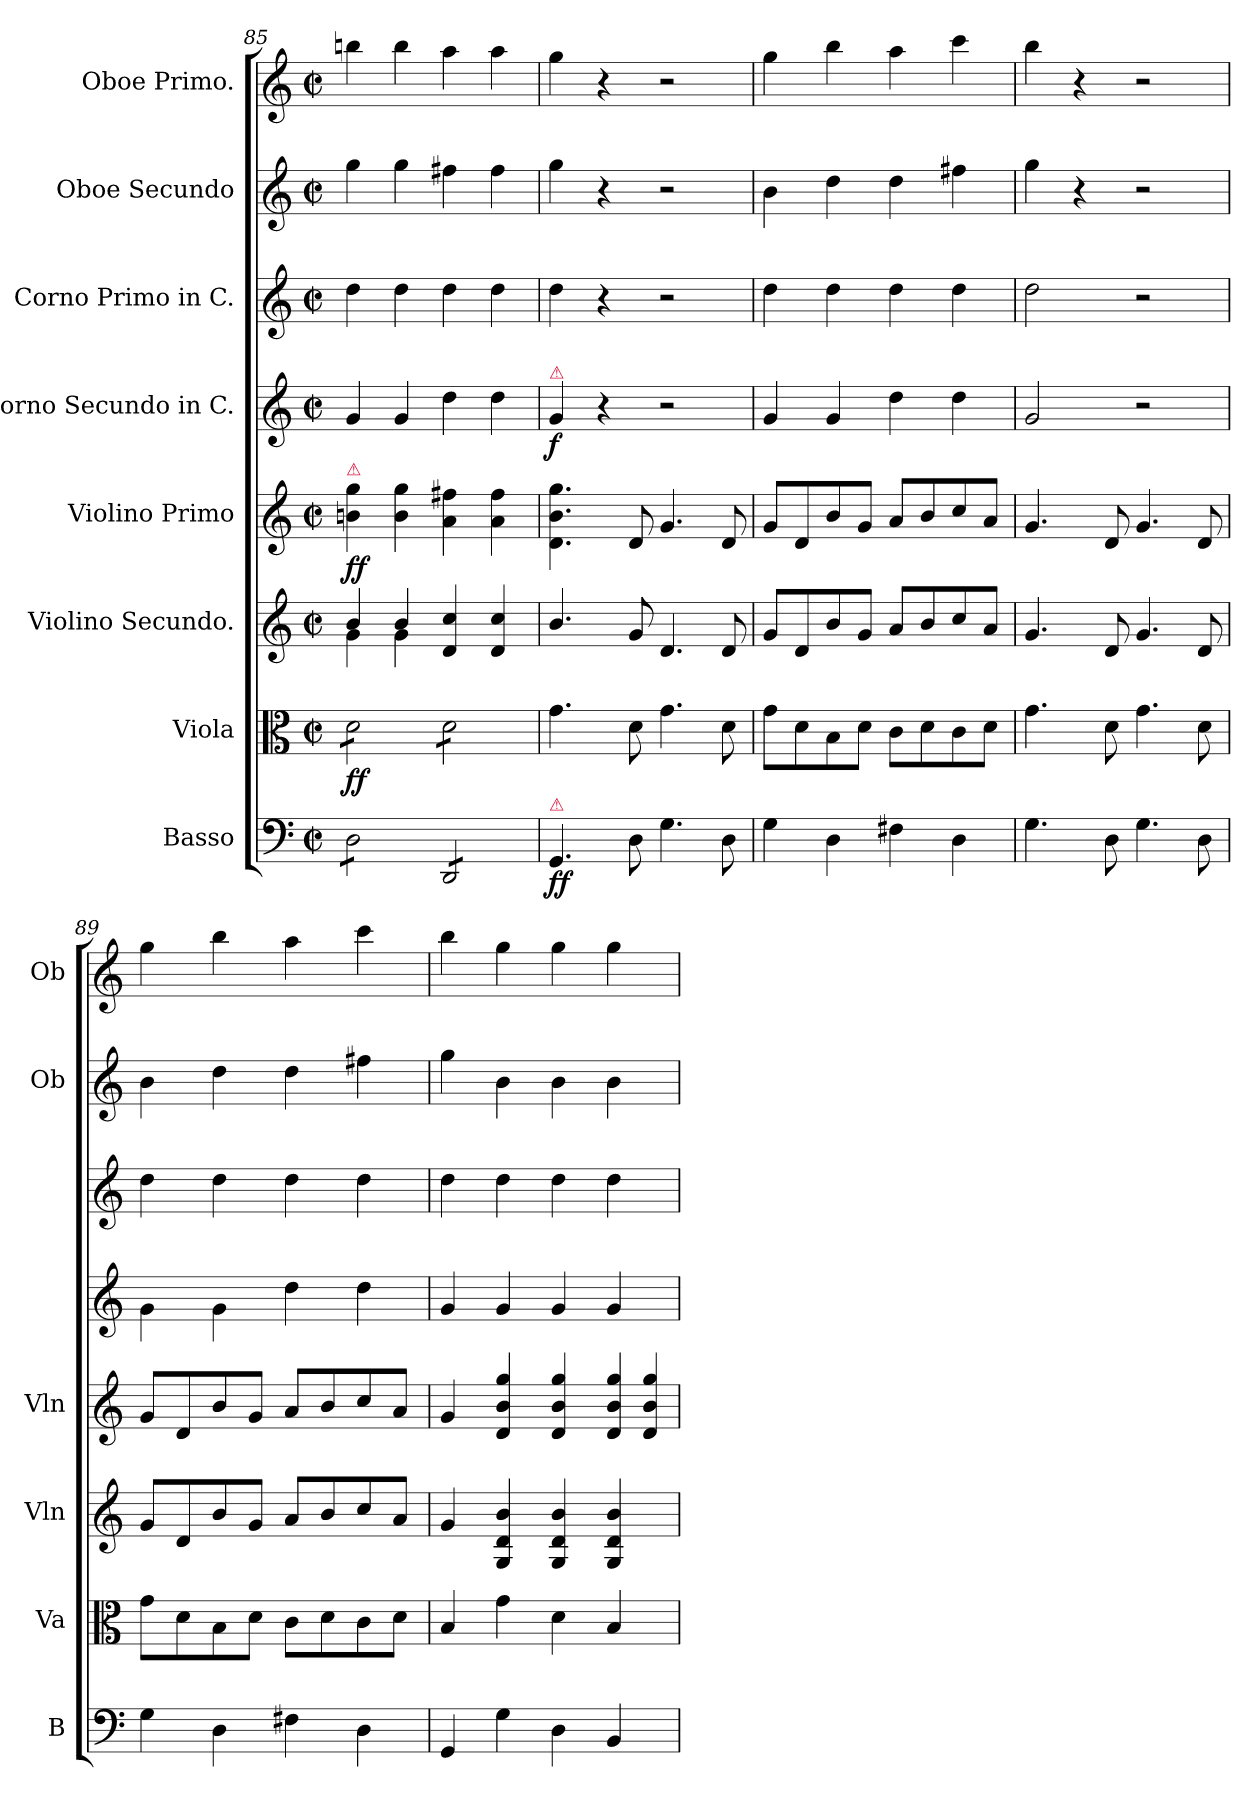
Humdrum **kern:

**kern	**dynam	**kern	**dynam	**kern	**kern	**dynam	**kern	**dynam	**kern	**kern	**kern
*part8	*part8	*part7	*part7	*part6	*part5	*part5	*part4	*part4	*part3	*part2	*part1
*staff8	*staff8	*staff7	*staff7	*staff6	*staff5	*staff5	*staff4	*staff4	*staff3	*staff2	*staff1
*I"Basso	*	*I"Viola	*	*I"Violino Secundo.	*I"Violino Primo	*	*I"Corno Secundo in C.	*	*I"Corno Primo in C.	*I"Oboe Secundo	*I"Oboe Primo.
*I'B	*	*I'Va	*	*I'Vln	*I'Vln	*	*	*	*	*I'Ob	*I'Ob
*clefF4	*	*clefC3	*	*clefG2	*clefG2	*	*clefG2	*	*clefG2	*clefG2	*clefG2
*k[]	*	*k[]	*	*k[]	*k[]	*	*k[]	*	*k[]	*k[]	*k[]
*C:	*	*C:	*	*C:	*C:	*	*C:	*	*C:	*C:	*C:
*M2/2	*	*M2/2	*	*M2/2	*M2/2	*	*M2/2	*	*M2/2	*M2/2	*M2/2
*met(c|)	*	*met(c|)	*	*met(c|)	*met(c|)	*	*met(c|)	*	*met(c|)	*met(c|)	*met(c|)
=85	=85	=85	=85	=85	=85	=85	=85	=85	=85	=85	=85
*	*	*	*	*^	*	*	*	*	*	*	*
!	!	!	!	!	!	!LO:TX:a:color=crimson:t=⚠	!	!	!	!	!	!
!	!	!LO:TX:a:color=crimson:t=⚠	!	!	!	!	!	!	!	!	!	!
*tremolo	*	*	*	*	*	*	*	*	*	*	*	*
*	*	*tremolo	*	*	*	*	*	*	*	*	*	*
8D\L	.	8d\L	ff	4b/	4g\	4bn\ 4gg\	ff	4g/	.	4dd\	4gg\	4bbn\
8D\	.	8d\	.	.	.	.	.	.	.	.	.	.
8D\	.	8d\	.	4b/	4g\	4b\ 4gg\	.	4g/	.	4dd\	4gg\	4bb\
8D\J	.	8d\J	.	.	.	.	.	.	.	.	.	.
8DD/L	.	8d\L	.	4d/ 4cc/	2rcyy	4a\ 4ff#X\	.	4dd\	.	4dd\	4ff#X\	4aa\
8DD/	.	8d\	.	.	.	.	.	.	.	.	.	.
8DD/	.	8d\	.	4d/ 4cc/	.	4a\ 4ff#\	.	4dd\	.	4dd\	4ff#\	4aa\
8DD/J	.	8d\J	.	.	.	.	.	.	.	.	.	.
*	*	*Xtremolo	*	*	*	*	*	*	*	*	*	*
*Xtremolo	*	*	*	*	*	*	*	*	*	*	*	*
*	*	*	*	*v	*v	*	*	*	*	*	*	*
=86	=86	=86	=86	=86	=86	=86	=86	=86	=86	=86	=86
!	!	!	!	!	!	!	!LO:TX:a:color=crimson:t=⚠	!	!	!	!
!LO:TX:a:color=crimson:t=⚠	!	!	!	!	!	!	!	!	!	!	!
4.GG/	ff	4.g\	.	4.b/	4.d\ 4.b\ 4.gg\	.	4g/	f	4dd\	4gg\	4gg\
.	.	.	.	.	.	.	4r	.	4r	4r	4r
8D\	.	8d\	.	8g/	8d/	.	.	.	.	.	.
4.G\	.	4.g\	.	4.d/	4.g/	.	2r	.	2r	2r	2r
8D\	.	8d\	.	8d/	8d/	.	.	.	.	.	.
=87	=87	=87	=87	=87	=87	=87	=87	=87	=87	=87	=87
4G\	.	8g\L	.	8g/L	8g/L	.	4g/	.	4dd\	4b\	4gg\
.	.	8d\	.	8d/	8d/	.	.	.	.	.	.
4D\	.	8B\	.	8b/	8b/	.	4g/	.	4dd\	4dd\	4bb\
.	.	8d\J	.	8g/J	8g/J	.	.	.	.	.	.
4F#X\	.	8c\L	.	8a/L	8a/L	.	4dd\	.	4dd\	4dd\	4aa\
.	.	8d\	.	8b/	8b/	.	.	.	.	.	.
4D\	.	8c\	.	8cc/	8cc/	.	4dd\	.	4dd\	4ff#X\	4ccc\
.	.	8d\J	.	8a/J	8a/J	.	.	.	.	.	.
=88	=88	=88	=88	=88	=88	=88	=88	=88	=88	=88	=88
4.G\	.	4.g\	.	4.g/	4.g/	.	2g/	.	2dd\	4gg\	4bb\
.	.	.	.	.	.	.	.	.	.	4r	4r
8D\	.	8d\	.	8d/	8d/	.	.	.	.	.	.
4.G\	.	4.g\	.	4.g/	4.g/	.	2r	.	2r	2r	2r
8D\	.	8d\	.	8d/	8d/	.	.	.	.	.	.
=89	=89	=89	=89	=89	=89	=89	=89	=89	=89	=89	=89
4G\	.	8g\L	.	8g/L	8g/L	.	4g\	.	4dd\	4b\	4gg\
.	.	8d\	.	8d/	8d/	.	.	.	.	.	.
4D\	.	8B\	.	8b/	8b/	.	4g\	.	4dd\	4dd\	4bb\
.	.	8d\J	.	8g/J	8g/J	.	.	.	.	.	.
4F#X\	.	8c\L	.	8a/L	8a/L	.	4dd\	.	4dd\	4dd\	4aa\
.	.	8d\	.	8b/	8b/	.	.	.	.	.	.
4D\	.	8c\	.	8cc/	8cc/	.	4dd\	.	4dd\	4ff#X\	4ccc\
.	.	8d\J	.	8a/J	8a/J	.	.	.	.	.	.
=90	=90	=90	=90	=90	=90	=90	=90	=90	=90	=90	=90
4GG/	.	4B/	.	4g/	4g/	.	4g/	.	4dd\	4gg\	4bb\
4G\	.	4g\	.	4G/ 4d/ 4b/	4d/ 4b/ 4gg/	.	4g/	.	4dd\	4b\	4gg\
4D\	.	4d\	.	4G/ 4d/ 4b/	4d/ 4b/ 4gg/	.	4g/	.	4dd\	4b\	4gg\
!	!	!	!	!	!LO:N:vis=4	!	!	!	!	!	!
4BB/	.	4B/	.	4G/ 4d/ 4b/	8d/ 8b/ 8gg/	.	4g/	.	4dd\	4b\	4gg\
!	!	!	!	!	!LO:N:vis=4	!	!	!	!	!	!
.	.	.	.	.	8d/ 8b/ 8gg/	.	.	.	.	.	.
=	=	=	=	=	=	=	=	=	=	=	=
*-	*-	*-	*-	*-	*-	*-	*-	*-	*-	*-	*-
